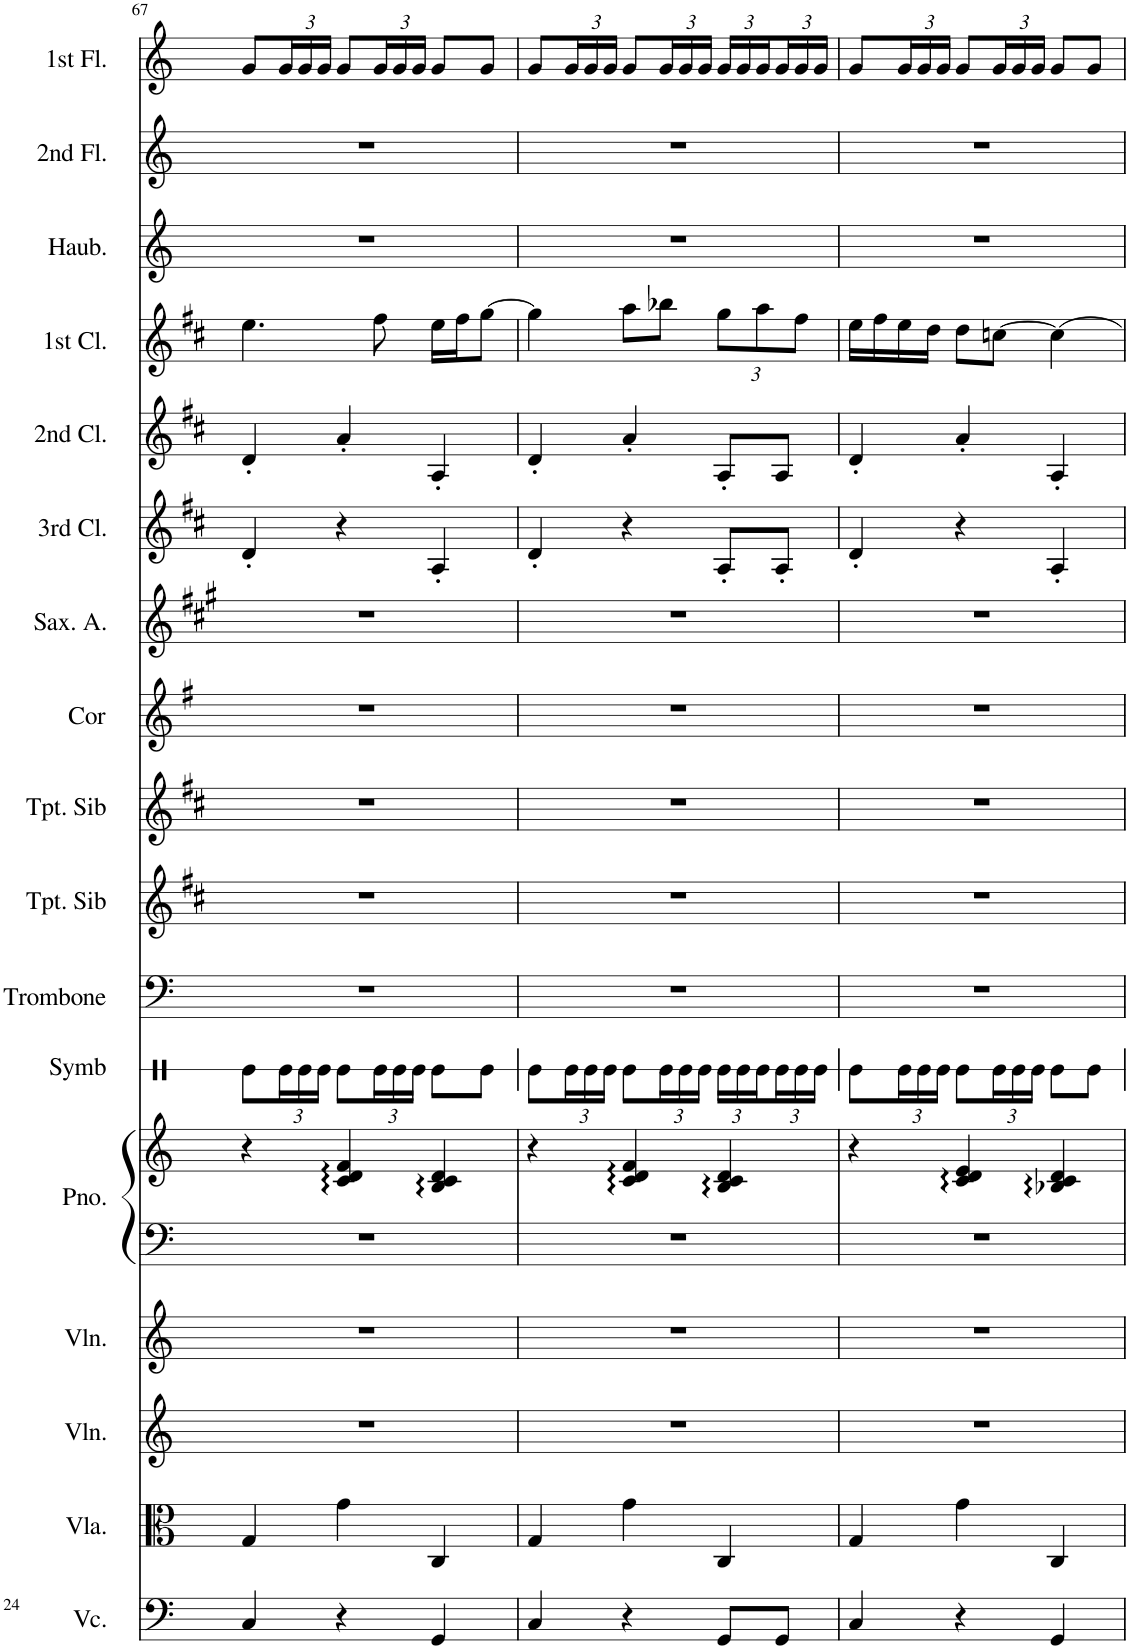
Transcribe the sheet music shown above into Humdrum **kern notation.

**kern	**kern	**kern	**kern	**kern	**kern	**kern	**kern	**kern	**kern	**kern	**kern	**kern	**kern	**kern	**kern	**kern	**kern
*part17	*part16	*part15	*part14	*part13	*part13	*part12	*part11	*part10	*part9	*part8	*part7	*part6	*part5	*part4	*part3	*part2	*part1
*staff18	*staff17	*staff16	*staff15	*staff14	*staff13	*staff12	*staff11	*staff10	*staff9	*staff8	*staff7	*staff6	*staff5	*staff4	*staff3	*staff2	*staff1
*I"Violoncelle	*I"Violon Alto	*I"Violon	*I"Violon	*I"Piano	*	*I"Symbales	*I"Trombone	*I"Trompette en Sib	*I"Trompette en Sib	*I"Cor	*I"Saxo Alto	*I"3rd clarinette	*I"2nd clarinette	*I"1st clarinette	*I"Haubois	*I"2nd flûte	*I"1st flûte
*I'Vc.	*I'Vla.	*I'Vln.	*I'Vln.	*I'Pno.	*	*I'Symb	*I'Trombone	*I'Tpt. Sib	*I'Tpt. Sib	*I'Cor	*I'Sax. A.	*I'3rd Cl.	*I'2nd Cl.	*I'1st Cl.	*I'Haub.	*I'2nd Fl.	*I'1st Fl.
!!LO:PB:g=z
*clefF4	*clefC3	*clefG2	*clefG2	*clefF4	*clefG2	*clefX	*clefF4	*clefG2	*clefG2	*clefG2	*clefG2	*clefG2	*clefG2	*clefG2	*clefG2	*clefG2	*clefG2
*	*	*	*	*	*	*	*	*Trd1c2	*Trd1c2	*Trd4c7	*Trd5c9	*Trd1c2	*Trd1c2	*Trd1c2	*	*	*
*k[]	*k[]	*k[]	*k[]	*k[]	*k[]	*k[]	*k[]	*k[f#c#]	*k[f#c#]	*k[f#]	*k[f#c#g#]	*k[f#c#]	*k[f#c#]	*k[f#c#]	*k[]	*k[]	*k[]
*M3/4	*M3/4	*M3/4	*M3/4	*M3/4	*M3/4	*M3/4	*M3/4	*M3/4	*M3/4	*M3/4	*M3/4	*M3/4	*M3/4	*M3/4	*M3/4	*M3/4	*M3/4
=67	=67	=67	=67	=67	=67	=67	=67	=67	=67	=67	=67	=67	=67	=67	=67	=67	=67
4C/	4G/	2.r	2.r	2.r	4r	8Re\L	2.r	2.r	2.r	2.r	2.r	4d'/	4d'/	4.ee\	2.r	2.r	8g/L
*	*	*	*	*	*	*Xbrackettup	*	*	*	*	*	*	*	*	*	*	*Xbrackettup
.	.	.	.	.	.	24Re\L	.	.	.	.	.	.	.	.	.	.	24g/L
.	.	.	.	.	.	24Re\	.	.	.	.	.	.	.	.	.	.	24g/
.	.	.	.	.	.	24Re\JJ	.	.	.	.	.	.	.	.	.	.	24g/JJ
4r	4g\	.	.	.	4c/ 4d/ 4f/	8Re\L	.	.	.	.	.	4r	4a'/	.	.	.	8g/L
.	.	.	.	.	.	24Re\L	.	.	.	.	.	.	.	8ff#\	.	.	24g/L
.	.	.	.	.	.	24Re\	.	.	.	.	.	.	.	.	.	.	24g/
.	.	.	.	.	.	24Re\JJ	.	.	.	.	.	.	.	.	.	.	24g/JJ
4GG/	4C/	.	.	.	4B/ 4c/ 4d/	8Re\L	.	.	.	.	.	4A'/	4A'/	16ee\LL	.	.	8g/L
.	.	.	.	.	.	.	.	.	.	.	.	.	.	16ff#\J	.	.	.
.	.	.	.	.	.	8Re\J	.	.	.	.	.	.	.	[8gg\J	.	.	8g/J
=68	=68	=68	=68	=68	=68	=68	=68	=68	=68	=68	=68	=68	=68	=68	=68	=68	=68
4C/	4G/	2.r	2.r	2.r	4r	8Re\L	2.r	2.r	2.r	2.r	2.r	4d'/	4d'/	4gg\]	2.r	2.r	8g/L
.	.	.	.	.	.	24Re\L	.	.	.	.	.	.	.	.	.	.	24g/L
.	.	.	.	.	.	24Re\	.	.	.	.	.	.	.	.	.	.	24g/
.	.	.	.	.	.	24Re\JJ	.	.	.	.	.	.	.	.	.	.	24g/JJ
4r	4g\	.	.	.	4c/ 4d/ 4f/	8Re\L	.	.	.	.	.	4r	4a'/	8aa\L	.	.	8g/L
.	.	.	.	.	.	24Re\L	.	.	.	.	.	.	.	8bb-X\J	.	.	24g/L
.	.	.	.	.	.	24Re\	.	.	.	.	.	.	.	.	.	.	24g/
.	.	.	.	.	.	24Re\JJ	.	.	.	.	.	.	.	.	.	.	24g/JJ
*	*	*	*	*	*	*	*	*	*	*	*	*	*	*Xbrackettup	*	*	*
8GG/L	4C/	.	.	.	4B/ 4c/ 4d/	24Re\LL	.	.	.	.	.	8A'/L	8A'/L	12gg\L	.	.	24g/LL
.	.	.	.	.	.	24Re\	.	.	.	.	.	.	.	.	.	.	24g/
.	.	.	.	.	.	24Re\	.	.	.	.	.	.	.	12aa\	.	.	24g/
8GG/J	.	.	.	.	.	24Re\	.	.	.	.	.	8A'/J	8A/J	.	.	.	24g/
.	.	.	.	.	.	24Re\	.	.	.	.	.	.	.	12ff#\J	.	.	24g/
.	.	.	.	.	.	24Re\JJ	.	.	.	.	.	.	.	.	.	.	24g/JJ
=69	=69	=69	=69	=69	=69	=69	=69	=69	=69	=69	=69	=69	=69	=69	=69	=69	=69
4C/	4G/	2.r	2.r	2.r	4r	8Re\L	2.r	2.r	2.r	2.r	2.r	4d'/	4d'/	16ee\LL	2.r	2.r	8g/L
.	.	.	.	.	.	.	.	.	.	.	.	.	.	16ff#\	.	.	.
.	.	.	.	.	.	24Re\L	.	.	.	.	.	.	.	16ee\	.	.	24g/L
.	.	.	.	.	.	24Re\	.	.	.	.	.	.	.	.	.	.	24g/
.	.	.	.	.	.	.	.	.	.	.	.	.	.	16dd\JJ	.	.	.
.	.	.	.	.	.	24Re\JJ	.	.	.	.	.	.	.	.	.	.	24g/JJ
4r	4g\	.	.	.	4c/ 4d/ 4e/	8Re\L	.	.	.	.	.	4r	4a'/	8dd\L	.	.	8g/L
.	.	.	.	.	.	24Re\L	.	.	.	.	.	.	.	[8ccn\J	.	.	24g/L
.	.	.	.	.	.	24Re\	.	.	.	.	.	.	.	.	.	.	24g/
.	.	.	.	.	.	24Re\JJ	.	.	.	.	.	.	.	.	.	.	24g/JJ
4GG/	4C/	.	.	.	4B-X/ 4c/ 4d/	8Re\L	.	.	.	.	.	4A'/	4A'/	4cc\_	.	.	8g/L
.	.	.	.	.	.	8Re\J	.	.	.	.	.	.	.	.	.	.	8g/J
=	=	=	=	=	=	=	=	=	=	=	=	=	=	=	=	=	=
*-	*-	*-	*-	*-	*-	*-	*-	*-	*-	*-	*-	*-	*-	*-	*-	*-	*-
